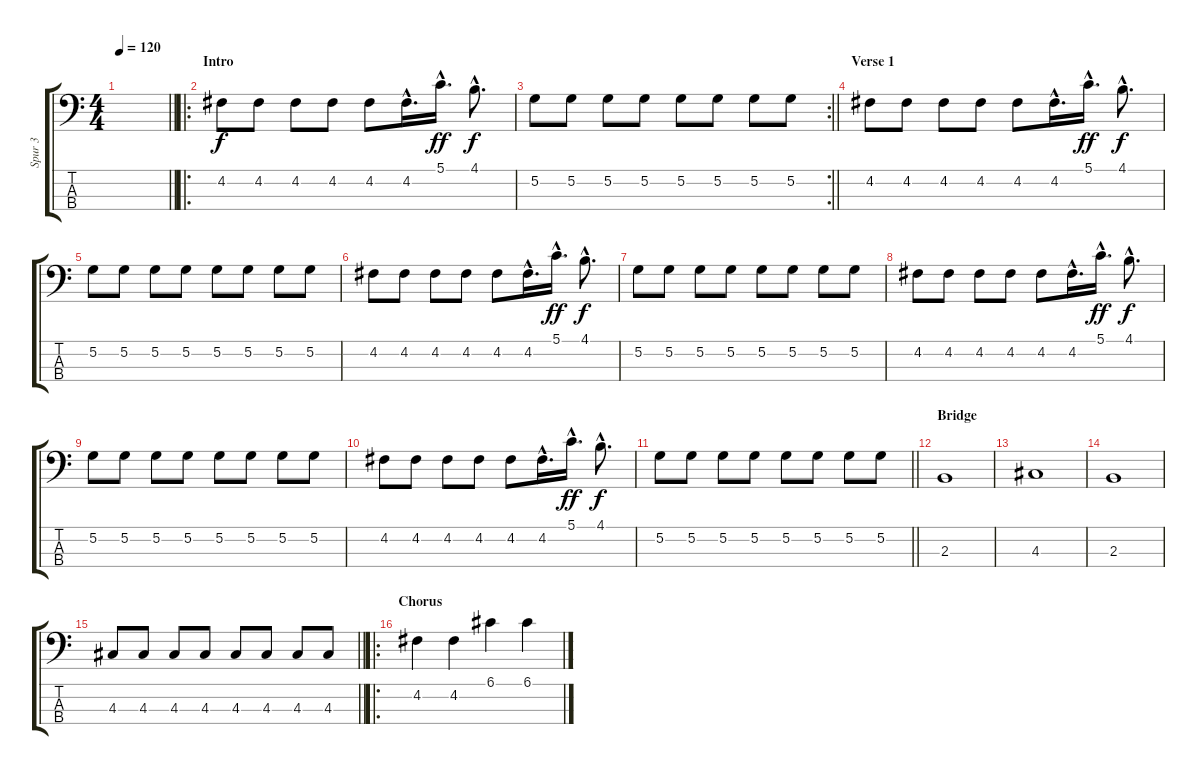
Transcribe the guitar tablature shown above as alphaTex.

\track ("Spur 3" "Spur 3") {instrument electricbassfinger}
\staff {score tabs}
\tuning (G2 D2 A1 E1) {hide}
\ts (4 4)
\tempo 120
\clef f4
\barLineRight lightlight
\ks c
|
\ro
\section ("" "Intro")
4.2.8 4.2.8 4.2.8 4.2.8 4.2.8 4.2{hac}.16{d} 5.1{hac}.16{d dy ff} 4.1{hac}.8{d dy f} |
\rc 2
\barLineRight lightlight
5.2.8 5.2.8 5.2.8 5.2.8 5.2.8 5.2.8 5.2.8 5.2.8 |
\section ("" "Verse 1")
4.2.8 4.2.8 4.2.8 4.2.8 4.2.8 4.2{hac}.16{d} 5.1{hac}.16{d dy ff} 4.1{hac}.8{d dy f} |
5.2.8 5.2.8 5.2.8 5.2.8 5.2.8 5.2.8 5.2.8 5.2.8 |
4.2.8 4.2.8 4.2.8 4.2.8 4.2.8 4.2{hac}.16{d} 5.1{hac}.16{d dy ff} 4.1{hac}.8{d dy f} |
5.2.8 5.2.8 5.2.8 5.2.8 5.2.8 5.2.8 5.2.8 5.2.8 |
4.2.8 4.2.8 4.2.8 4.2.8 4.2.8 4.2{hac}.16{d} 5.1{hac}.16{d dy ff} 4.1{hac}.8{d dy f} |
5.2.8 5.2.8 5.2.8 5.2.8 5.2.8 5.2.8 5.2.8 5.2.8 |
4.2.8 4.2.8 4.2.8 4.2.8 4.2.8 4.2{hac}.16{d} 5.1{hac}.16{d dy ff} 4.1{hac}.8{d dy f} |
\barLineRight lightlight
5.2.8 5.2.8 5.2.8 5.2.8 5.2.8 5.2.8 5.2.8 5.2.8 |
\section ("" "Bridge")
2.3.1 |
4.3.1 |
2.3.1 |
\barLineRight lightlight
4.3.8 4.3.8 4.3.8 4.3.8 4.3.8 4.3.8 4.3.8 4.3.8 |
\ro
\section ("" "Chorus")
4.2.4 4.2.4 6.1.4 6.1.4
